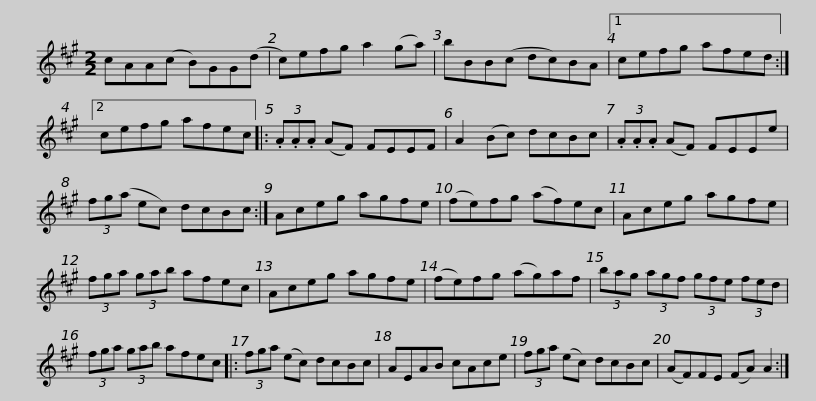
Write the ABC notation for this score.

X:1
L:1/8
M:2/2
I:linebreak $
K:A
V:1 treble
V:1
 cAA(c B)GG(d | c)efg a2 (ga) | bBB(c dc)BA |1 cefg afed :|2 cefg afec |:$ %5
 (3.A.A.A (AF) FEEF | A2 (Bc) dcBc | (3.A.A.A (AF) FEEe | (3fg(a ec) dcBc :| Aceg agfe |$ %10
 (fe)fg (af)ec | Aceg agfe | (3fga (3gab afec | Aceg agfe | (fe)fg (ag)af |$ %15
 (3bag (3agf (3gfe (3fed | (3fga (3gab afec |: (3fga (ec) dcBc | AEAB cAce |$ (3fga (ec) dcBc | %20
 (AF)FE (FA) A2 :| %21
